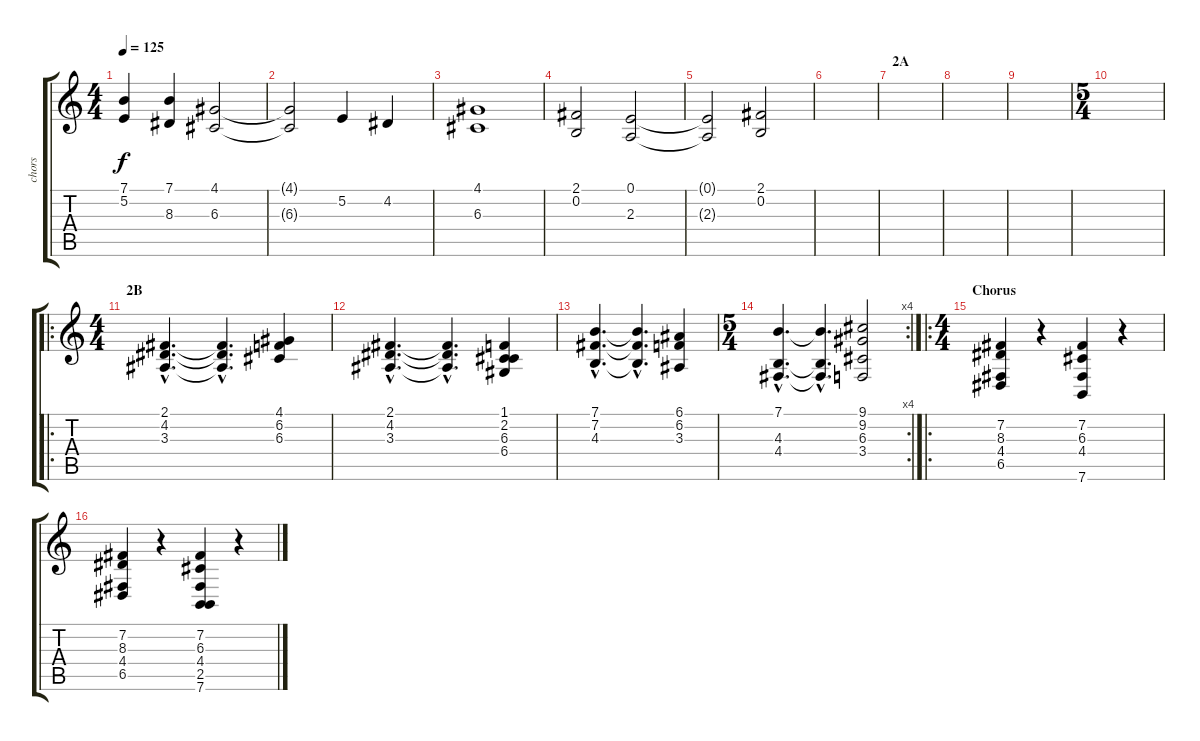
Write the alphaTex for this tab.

\track ("chors" "chors") {instrument choiraahs}
\staff {score tabs}
\tuning (E4 B3 G3 D3 A2 E2) {hide}
\ts (4 4)
\tempo 125
\clef g2
\ks c
(7.1 5.2).4{dy f} (7.1 8.3).4 (4.1 6.3).2 |
(4.1{t} 6.3{t}).2 5.2.4 4.2.4 |
(4.1 6.3).1 |
(2.1 0.2).2 (0.1 2.3).2 |
(0.1{t} 2.3{t}).2 (2.1 0.2).2 |
|
\section ("" "2A")
|
|
|
\ts (5 4)
|
\ro
\ts (4 4)
\section ("" "2B")
(2.1{hac} 4.2{hac} 3.3{hac}).4{d volume 8} (2.1{hac t} 4.2{hac t} 3.3{hac t}).4{d} (4.1 6.2 6.3).4 |
(2.1{hac} 4.2{hac} 3.3{hac}).4{d} (2.1{hac t} 4.2{hac t} 3.3{hac t}).4{d} (1.1 2.2 6.3 6.4).4 |
(7.1{hac} 7.2{hac} 4.3{hac}).4{d} (7.1{hac t} 7.2{hac t} 4.3{hac t}).4{d} (6.1 6.2 3.3).4 |
\rc 4
\ts (5 4)
(7.1{hac} 4.3{hac} 4.4{hac}).4{d} (7.1{hac t} 4.3{hac t} 4.4{hac t}).4{d} (9.1 9.2 6.3 3.4).2 |
\ro
\ts (4 4)
\section ("" "Chorus")
(7.2 8.3 4.4 6.5).4 r.4 (7.2 6.3 4.4 7.6).4 r.4 |
(7.2 8.3 4.4 6.5).4 r.4 (7.2 6.3 4.4 2.5 7.6).4 r.4
